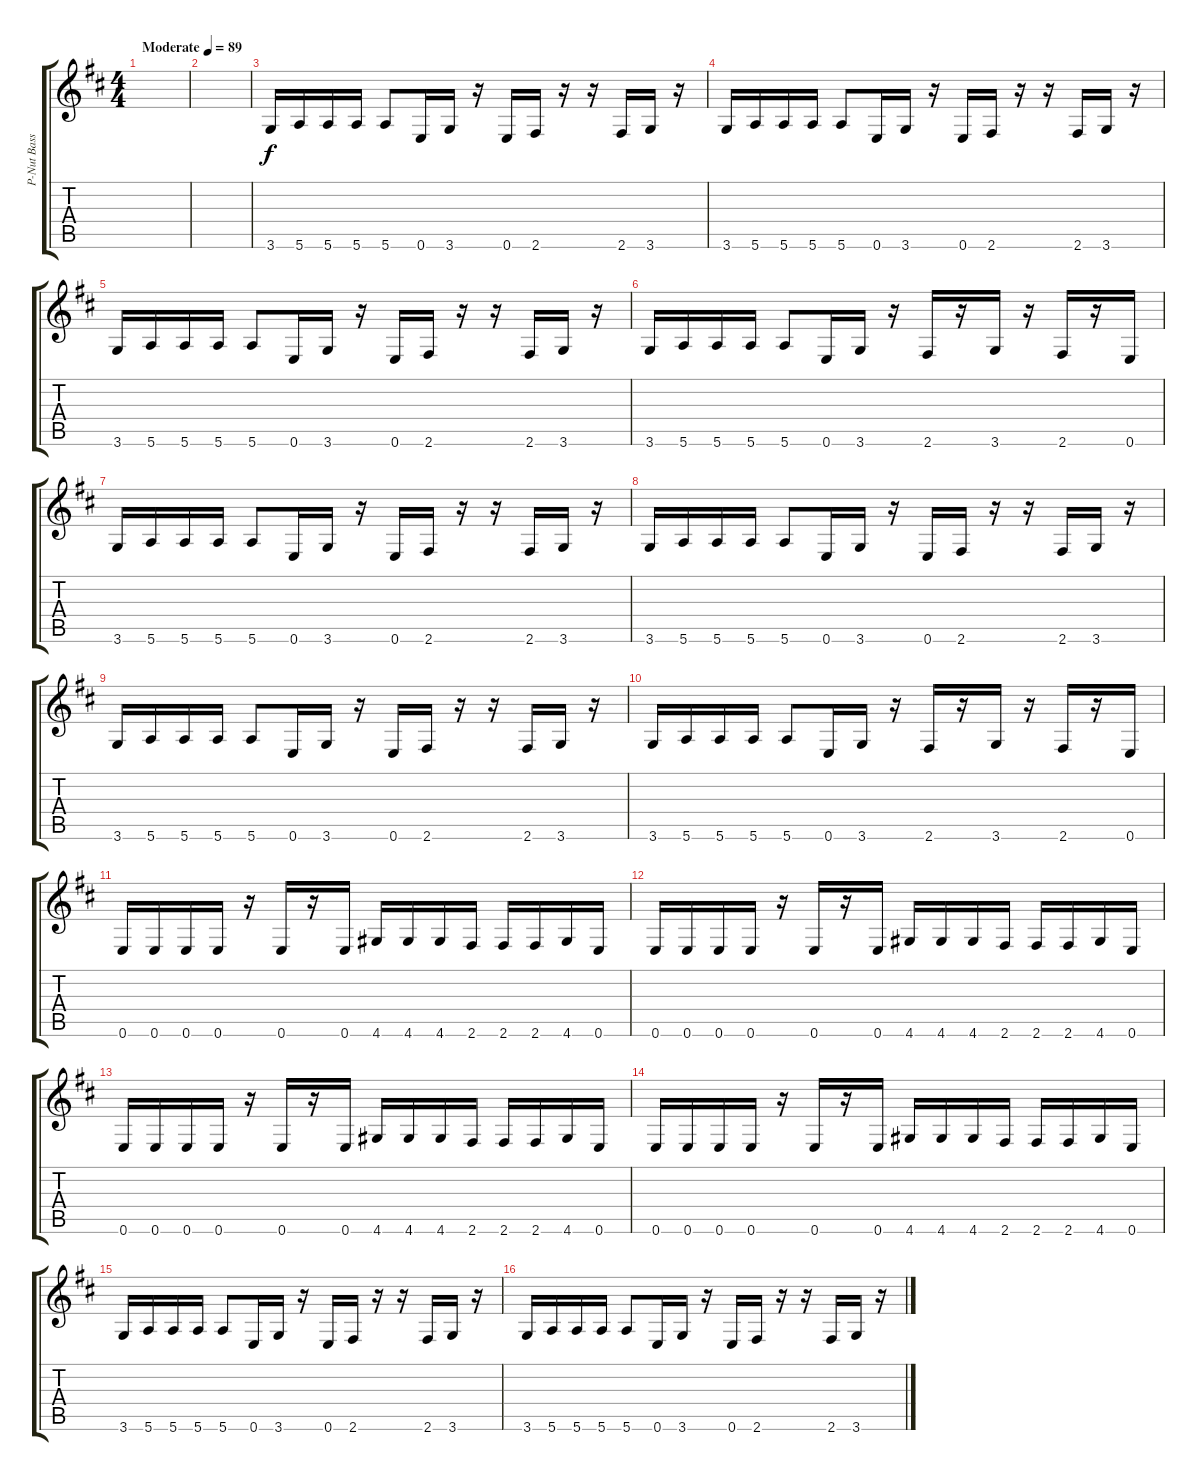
\track ("P-Nut Bass" "P-Nut Bass") {instrument electricbassfinger}
\staff {score tabs}
\tuning (E4 B3 G3 D3 A2 E2) {hide}
\ts (4 4)
\tempo (89 "Moderate")
\clef g2
\ks d
|
|
3.6.16 5.6.16 5.6.16 5.6.16 5.6.8 0.6.16 3.6.16 r.16 0.6.16 2.6.16 r.16 r.16 2.6.16 3.6.16 r.16 |
3.6.16 5.6.16 5.6.16 5.6.16 5.6.8 0.6.16 3.6.16 r.16 0.6.16 2.6.16 r.16 r.16 2.6.16 3.6.16 r.16 |
3.6.16 5.6.16 5.6.16 5.6.16 5.6.8 0.6.16 3.6.16 r.16 0.6.16 2.6.16 r.16 r.16 2.6.16 3.6.16 r.16 |
3.6.16 5.6.16 5.6.16 5.6.16 5.6.8 0.6.16 3.6.16 r.16 2.6.16 r.16 3.6.16 r.16 2.6.16 r.16 0.6.16 |
3.6.16 5.6.16 5.6.16 5.6.16 5.6.8 0.6.16 3.6.16 r.16 0.6.16 2.6.16 r.16 r.16 2.6.16 3.6.16 r.16 |
3.6.16 5.6.16 5.6.16 5.6.16 5.6.8 0.6.16 3.6.16 r.16 0.6.16 2.6.16 r.16 r.16 2.6.16 3.6.16 r.16 |
3.6.16 5.6.16 5.6.16 5.6.16 5.6.8 0.6.16 3.6.16 r.16 0.6.16 2.6.16 r.16 r.16 2.6.16 3.6.16 r.16 |
3.6.16 5.6.16 5.6.16 5.6.16 5.6.8 0.6.16 3.6.16 r.16 2.6.16 r.16 3.6.16 r.16 2.6.16 r.16 0.6.16 |
0.6.16 0.6.16 0.6.16 0.6.16 r.16 0.6.16 r.16 0.6.16 4.6.16 4.6.16 4.6.16 2.6.16 2.6.16 2.6.16 4.6.16 0.6.16 |
0.6.16 0.6.16 0.6.16 0.6.16 r.16 0.6.16 r.16 0.6.16 4.6.16 4.6.16 4.6.16 2.6.16 2.6.16 2.6.16 4.6.16 0.6.16 |
0.6.16 0.6.16 0.6.16 0.6.16 r.16 0.6.16 r.16 0.6.16 4.6.16 4.6.16 4.6.16 2.6.16 2.6.16 2.6.16 4.6.16 0.6.16 |
0.6.16 0.6.16 0.6.16 0.6.16 r.16 0.6.16 r.16 0.6.16 4.6.16 4.6.16 4.6.16 2.6.16 2.6.16 2.6.16 4.6.16 0.6.16 |
3.6.16 5.6.16 5.6.16 5.6.16 5.6.8 0.6.16 3.6.16 r.16 0.6.16 2.6.16 r.16 r.16 2.6.16 3.6.16 r.16 |
3.6.16 5.6.16 5.6.16 5.6.16 5.6.8 0.6.16 3.6.16 r.16 0.6.16 2.6.16 r.16 r.16 2.6.16 3.6.16 r.16
